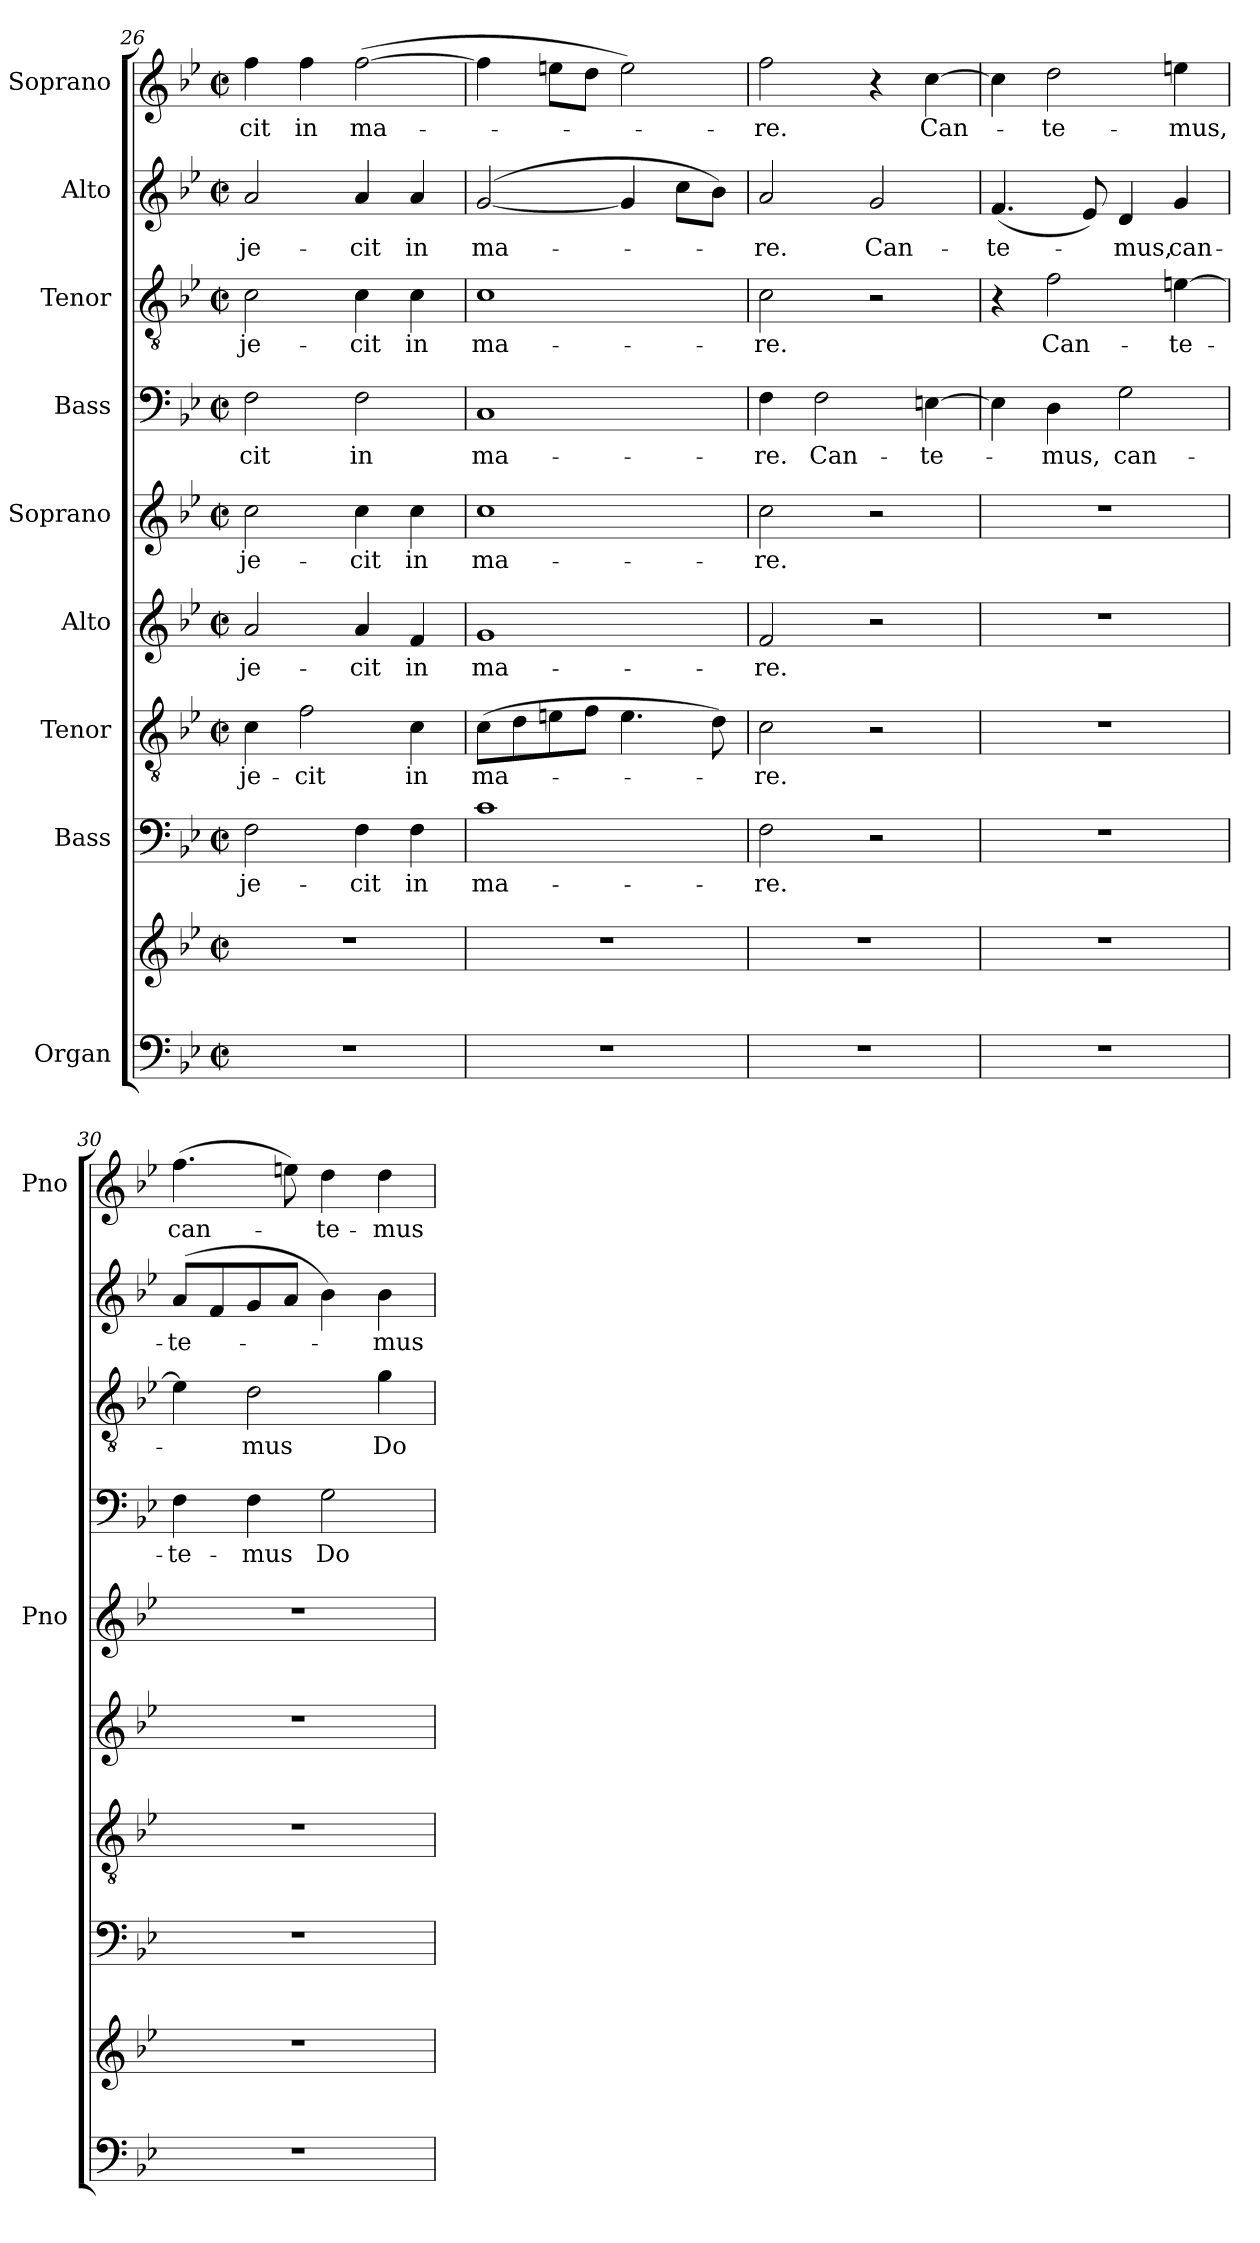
**kern	**kern	**kern	**text	**kern	**text	**kern	**text	**kern	**text	**kern	**text	**kern	**text	**kern	**text	**kern	**text
*part9	*part9	*part8	*part8	*part7	*part7	*part6	*part6	*part5	*part5	*part4	*part4	*part3	*part3	*part2	*part2	*part1	*part1
*staff10	*staff9	*staff8	*staff8	*staff7	*staff7	*staff6	*staff6	*staff5	*staff5	*staff4	*staff4	*staff3	*staff3	*staff2	*staff2	*staff1	*staff1
*I"Organ	*	*I"Bass	*	*I"Tenor	*	*I"Alto	*	*I"Soprano	*	*I"Bass	*	*I"Tenor	*	*I"Alto	*	*I"Soprano	*
*	*	*	*	*	*	*	*	*I'Pno	*	*	*	*	*	*	*	*I'Pno	*
*clefF4	*clefG2	*clefF4	*	*clefGv2	*	*clefG2	*	*clefG2	*	*clefF4	*	*clefGv2	*	*clefG2	*	*clefG2	*
*k[b-e-]	*k[b-e-]	*k[b-e-]	*	*k[b-e-]	*	*k[b-e-]	*	*k[b-e-]	*	*k[b-e-]	*	*k[b-e-]	*	*k[b-e-]	*	*k[b-e-]	*
*g:	*g:	*g:	*	*g:	*	*g:	*	*g:	*	*g:	*	*g:	*	*g:	*	*g:	*
*M2/2	*M2/2	*M2/2	*	*M2/2	*	*M2/2	*	*M2/2	*	*M2/2	*	*M2/2	*	*M2/2	*	*M2/2	*
*met(c|)	*met(c|)	*met(c|)	*	*met(c|)	*	*met(c|)	*	*met(c|)	*	*met(c|)	*	*met(c|)	*	*met(c|)	*	*met(c|)	*
=26	=26	=26	=26	=26	=26	=26	=26	=26	=26	=26	=26	=26	=26	=26	=26	=26	=26
1r	1r	2F\	-je-	4c\	-je-	2a/	-je-	2cc\	-je-	2F\	-cit	2c\	-je-	2a/	-je-	4ff\	-cit
.	.	.	.	2f\	-cit	.	.	.	.	.	.	.	.	.	.	4ff\	in
.	.	4F\	-cit	.	.	4a/	-cit	4cc\	-cit	2F\	in	4c\	-cit	4a/	-cit	([2ff\	ma-
.	.	4F\	in	4c\	in	4f/	in	4cc\	in	.	.	4c\	in	4a/	in	.	.
=27	=27	=27	=27	=27	=27	=27	=27	=27	=27	=27	=27	=27	=27	=27	=27	=27	=27
1r	1r	1c	ma-	(8c\L	ma-	1g	ma-	1cc	ma-	1C	ma-	1c	ma-	([2g/	ma-	4ff\]	.
.	.	.	.	8d\	.	.	.	.	.	.	.	.	.	.	.	.	.
.	.	.	.	8en\	.	.	.	.	.	.	.	.	.	.	.	8een\L	.
.	.	.	.	8f\J	.	.	.	.	.	.	.	.	.	.	.	8dd\J	.
.	.	.	.	4.e\	.	.	.	.	.	.	.	.	.	4g/]	.	2ee\)	.
.	.	.	.	.	.	.	.	.	.	.	.	.	.	8cc\L	.	.	.
.	.	.	.	8d\)	.	.	.	.	.	.	.	.	.	8b-\J)	.	.	.
=28	=28	=28	=28	=28	=28	=28	=28	=28	=28	=28	=28	=28	=28	=28	=28	=28	=28
1r	1r	2F\	-re.	2c\	-re.	2f/	-re.	2cc\	-re.	4F\	-re.	2c\	-re.	2a/	-re.	2ff\	-re.
.	.	.	.	.	.	.	.	.	.	2F\	Can-	.	.	.	.	.	.
.	.	2r	.	2r	.	2r	.	2r	.	.	.	2r	.	2g/	Can-	4r	.
.	.	.	.	.	.	.	.	.	.	[4En\	-te-	.	.	.	.	[4cc\	Can-
=29	=29	=29	=29	=29	=29	=29	=29	=29	=29	=29	=29	=29	=29	=29	=29	=29	=29
1r	1r	1r	.	1r	.	1r	.	1r	.	4E\]	.	4r	.	(4.f/	-te-	4cc\]	.
.	.	.	.	.	.	.	.	.	.	4D\	-mus,	2f\	Can-	.	.	2dd\	-te-
.	.	.	.	.	.	.	.	.	.	.	.	.	.	8e-/)	.	.	.
.	.	.	.	.	.	.	.	.	.	2G\	can-	.	.	4d/	-mus,	.	.
.	.	.	.	.	.	.	.	.	.	.	.	[4en\	-te-	4g/	can-	4een\	-mus,
!!LO:PB:g=z
=30	=30	=30	=30	=30	=30	=30	=30	=30	=30	=30	=30	=30	=30	=30	=30	=30	=30
1r	1r	1r	.	1r	.	1r	.	1r	.	4F\	-te-	4e\]	-­	(8a/L	-te-	(4.ff\	can-
.	.	.	.	.	.	.	.	.	.	.	.	.	.	8f/	.	.	.
.	.	.	.	.	.	.	.	.	.	4F\	-mus	2d\	mus	8g/	.	.	.
.	.	.	.	.	.	.	.	.	.	.	.	.	.	8a/J	.	8een\)	.
.	.	.	.	.	.	.	.	.	.	2G\	Do-	.	.	4b-\)	.	4dd\	-te-
.	.	.	.	.	.	.	.	.	.	.	.	4g\	Do-	4b-\	-mus	4dd\	-mus
=	=	=	=	=	=	=	=	=	=	=	=	=	=	=	=	=	=
*-	*-	*-	*-	*-	*-	*-	*-	*-	*-	*-	*-	*-	*-	*-	*-	*-	*-
